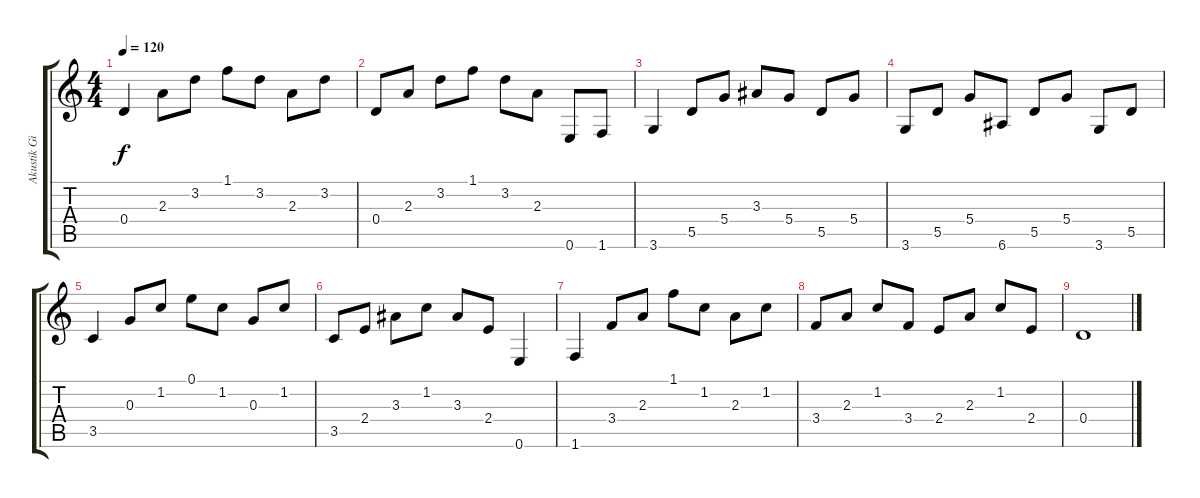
\track ("Akustik Gitar" "Akustik Gi") {instrument acousticguitarsteel}
\staff {score tabs}
\tuning (E4 B3 G3 D3 A2 E2) {hide}
\ts (4 4)
\tempo 120
\clef g2
\ks c
0.4.4{dy f} 2.3.8 3.2.8 1.1.8 3.2.8 2.3.8 3.2.8 |
0.4.8 2.3.8 3.2.8 1.1.8 3.2.8 2.3.8 0.6.8 1.6.8 |
3.6.4 5.5.8 5.4.8 3.3.8 5.4.8 5.5.8 5.4.8 |
3.6.8 5.5.8 5.4.8 6.6.8 5.5.8 5.4.8 3.6.8 5.5.8 |
3.5.4 0.3.8 1.2.8 0.1.8 1.2.8 0.3.8 1.2.8 |
3.5.8 2.4.8 3.3.8 1.2.8 3.3.8 2.4.8 0.6.4 |
1.6.4 3.4.8 2.3.8 1.1.8 1.2.8 2.3.8 1.2.8 |
3.4.8 2.3.8 1.2.8 3.4.8 2.4.8 2.3.8 1.2.8 2.4.8 |
0.4.1
